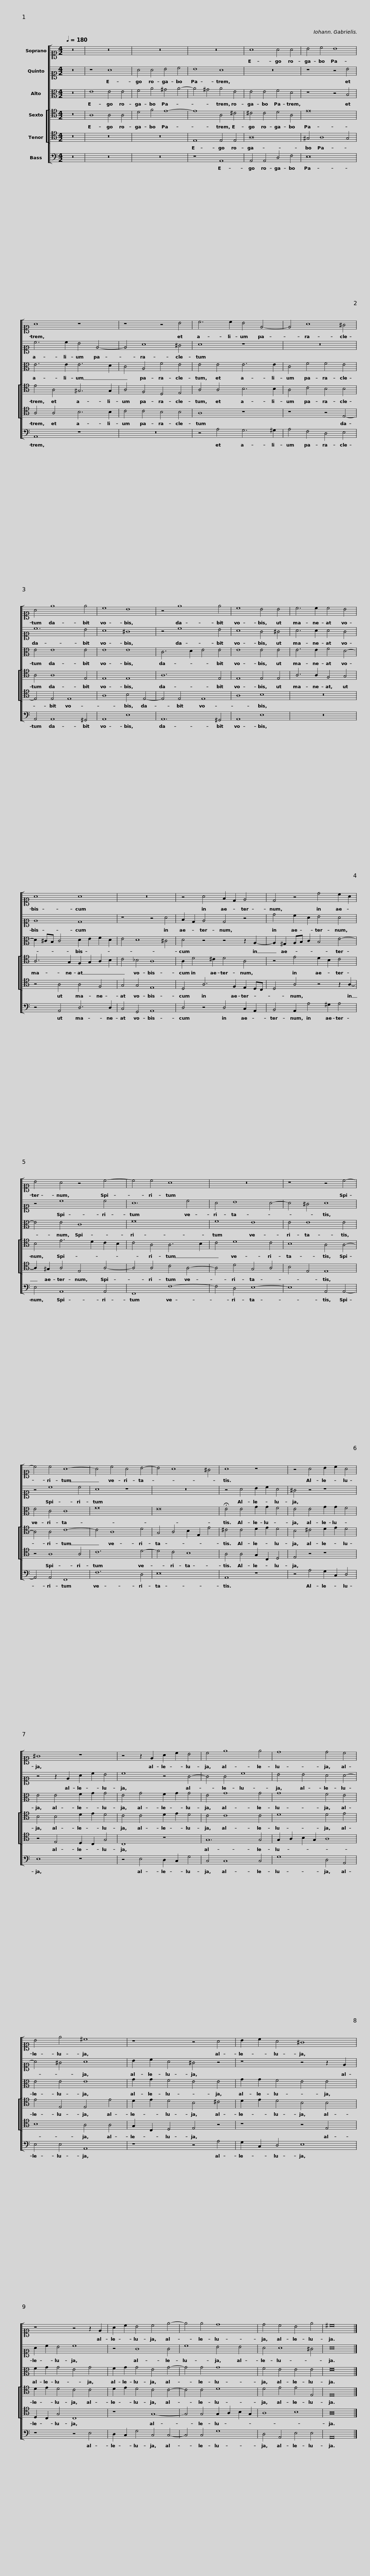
X:1
%%score [ 1 2 3 [ 4 5 ] 6 ]
L:1/8
Q:1/4=180
M:4/2
I:linebreak $
K:C
V:1 alto1
V:2 alto1
V:3 alto
V:4 tenor
V:5 tenor
V:6 bass
V:1
 z16 | z16 | z16 | z16 |$ A8 A4 A4 | %5
 B4 c4 B8 | A8 z8 | z8 z4 B4 |$ c6 c2 B4 E4- | E4 A8 ^G4 | %10
 A4 e8 e4 | c8 B8 |$ z4 e8 e4 | c8 B4 B4 | c6 c2 c4 B4 | %15
 A8 A8 |$ z16 | z4 A4 F2 D2 E4 | D4 z4 d4 c2 A2 | B4 A4 z4 c4- |$ %20
 c4 c4 A8 | z16 | z8 z4 c4- | c4 c4 A8- |$ A4 c4 A4 B4- | %25
 B4 A8 ^G4 | A8 z8 | z4 A4 B2 c2 A4 |$ ^G8 z8 | z4 z2 E2 A2 c2 B4 | %30
 c4 e8 e4 | d8 d4 c4 |$ B4 e4 ^c8 | z8 z4 A4 | B2 c2 A4 ^G8 | %35
 z8 z4 z2 E2 |$ A2 c2 B4 c4 e4- | e4 e4 d8 | d4 c4 B4 e4 | ^c16 |] %40
V:2
 z16 | z8 A8 | A4 A4 B4 c4 | B8 A8 |$ z16 | %5
 z8 z4 B4 | c6 c2 B4 E4- | E4 A8 ^G4 |$ A8 z8 | z16 | %10
 c12 B4 | A8 ^G8 |$ z4 c8 B4 | A8 G4 ^G4 | A6 A2 A4 G4 | %15
 E8 D8 |$ z8 z4 A4 | F2 D2 E4 D4 z4 | d4 c2 A2 B4 A4 | z4 c8 c4 |$ %20
 A12 c4 | A4 B8 A4- | A4 ^G4 A8 | z4 c8 c4 |$ A8 z8 | %25
 z16 | z4 A4 B2 c2 A4 | ^G4 z4 z8 |$ z4 z2 E2 A2 c2 B4 | c8 z4 G4- | %30
 G4 G4 c8 | B4 B4 A4 A4- |$ A4 ^G4 A8 | B2 c2 A4 ^G4 z4 | z8 z4 z2 E2 | %35
 A2 c2 B4 c8 |$ z4 G8 G4 | c8 B4 B4 | A4 A8 ^G4 | A16 |] %40
V:3
 z16 | E8 E4 E4 | F4 A4 ^G4 A4- | A4 ^G4 A4 E4 |$ E4 E4 F4 D4 | %5
 z8 z4 B,4 | E6 E2 E6 D2 | C4 A,4 F4 E4 |$ E4 E4 E6 E2 | C4 F4 F4 E4 | %10
 E4 E8 E4 | E8 E8 |$ C6 D2 E4 E4 | E8 E4 E4 | E6 E2 F4 D4- | %15
 D2 ^CB, C4 D2 E2 F2 D2 |$ E4 D8 ^C4 | D4 z4 z4 z2 A,2- | A,2 ^G,2 A,B, C2 B,4 E4- | E4 E4 C8 |$ %20
 F16 | F8 E8 | E4 E8 E4 | E4 C4 C8 |$ F16 | %25
 E16 | !fermata!E4 E4 G2 G2 F4 | E4 E4 G2 G2 F4 |$ E4 E4 F2 G2 G4 | E4 G4 F2 G2 G4 | %30
 E4 G8 G4 | G8 F4 E4 |$ E4 E4 E8 | G2 G2 F4 E4 E4 | G2 G2 F4 E4 E4 | %35
 F2 G2 G4 E4 G4 |$ F2 G2 G4 E4 G4- | G4 G4 G8 | F4 E4 E4 E4 | E16 |] %40
V:4
 z16 | A,8 A,4 A,4 | D4 F4 E8- | E8 A,4 ^C4 |$ ^C4 C4 D4 A,4 | %5
 E16 | E4 A,4 ^G,6 G,2 | A,4 F,4 D,4 E,4 |$ A,4 A,4 B,6 B,2 | A,4 C4 B,4 B,4 | %10
 A,4 A,8 E,4 | E,8 E,8 |$ A,12 E,4 | E,8 E,4 E,4 | A,6 A,2 F,4 G,4 | %15
 A,6 G,2 F,2 G,2 A,2 B,2 |$ C4 _B,4 A,8 | A,2 D4 ^C2 D4 A,4 | z4 E4 D2 B,2 C4 | B,4 E6 D2 C2 B,2 |$ %20
 C4 A,4 A,6 B,2 | C4 D8 C4 | B,8 A,4 A,4- | A,4 A,4 C8- |$ C4 A,8 D4 | %25
 G,4 A,4 B,2 E,2 E4 | ^C4 C4 D2 E2 D4 | B,4 ^C4 D2 E2 D4 |$ B,4 B,4 D2 E2 D4 | C4 C4 D2 E2 D4 | %30
 C4 C8 C4 | D8 D4 E4 |$ E4 E,4 E,4 E4 | D2 E2 D4 B,4 ^C4 | D2 E2 D4 B,4 B,4 | %35
 D2 E2 D4 C4 C4 |$ D2 E2 D4 C4 C4- | C4 C4 D8 | D4 E4 E4 E,4 | E,16 |] %40
V:5
 z16 | z16 | z16 | E,8 E,4 E,4 |$ A,16 | %5
 ^G,4 A,8 G,4 | A,4 A,4 B,6 B,2 | C4 C4 B,4 B,4 |$ A,8 z8 | z8 z4 E,4- | %10
 E,4 E,4 E,8 | A,8 B,4 E,4- |$ E,4 E,4 E,8 | A,8 B,8 | z16 | %15
 z4 A,4 A,4 F,4 |$ G,4 G,4 E,8 | D,4 A,6 F,2 E,2 D,C, | D,4 A,4 z4 z2 A,2- | A,2 ^G,2 A,4 E,4 A,4- |$ %20
 A,4 A,4 C4 A,4- | A,4 D4 G,4 A,4 | B,4 E,4 E,8 | z4 A,8 A,4 |$ C12 D4- | %25
 D4 C4 B,8 | A,4 A,4 G,2 C,2 D,4 | E,4 z4 z8 |$ z4 E,4 D,2 C,2 G,4 | C,8 z8 | %30
 G,12 G,4 | G,2 A,2 B,2 G,2 A,8 |$ B,8 A,4 A,4 | G,2 C,2 D,4 E,4 z4 | z8 z4 E,4 | %35
 D,2 C,2 G,4 C,8 |$ z8 G,8- | G,4 G,4 G,2 A,2 B,2 G,2 | A,8 B,8 | A,16 |] %40
V:6
 z16 | z16 | z16 | z8 A,,8 |$ A,,4 A,,4 D,4 F,4 | %5
 E,16 | A,,8 z8 | z16 |$ z4 A,4 G,6 ^G,2 | A,4 F,4 D,4 E,4 | %10
 A,,4 A,,8 ^G,,4 | A,,8 E,8 |$ A,,12 ^G,,4 | A,,8 E,8 | z16 | %15
 z4 A,,4 D,6 D,2 |$ C,4 G,,4 A,,8 | D,4 z4 D,4 C,2 A,,2 | B,,4 A,,2 A,4 ^G,2 A,4 | E,4 A,,8 A,,4 |$ %20
 F,,8 F,8- | F,4 D,4 E,8- | E,8 A,,4 A,,4- | A,,4 A,,4 F,,8 |$ F,12 D,4 | %25
 E,16 | A,,8 z8 | z4 A,4 G,2 C,2 D,4 |$ E,8 z8 | z4 E,4 D,2 C,2 G,4 | %30
 C,4 C,8 C,4 | G,8 D,4 A,,4 |$ E,4 E,4 A,,8 | z8 z4 A,4 | G,2 C,2 D,4 E,8 | %35
 z8 z4 E,4 |$ D,2 C,2 G,4 C,4 C,4- | C,4 C,4 G,8 | D,4 A,,4 E,4 E,4 | A,,16 |] %40
